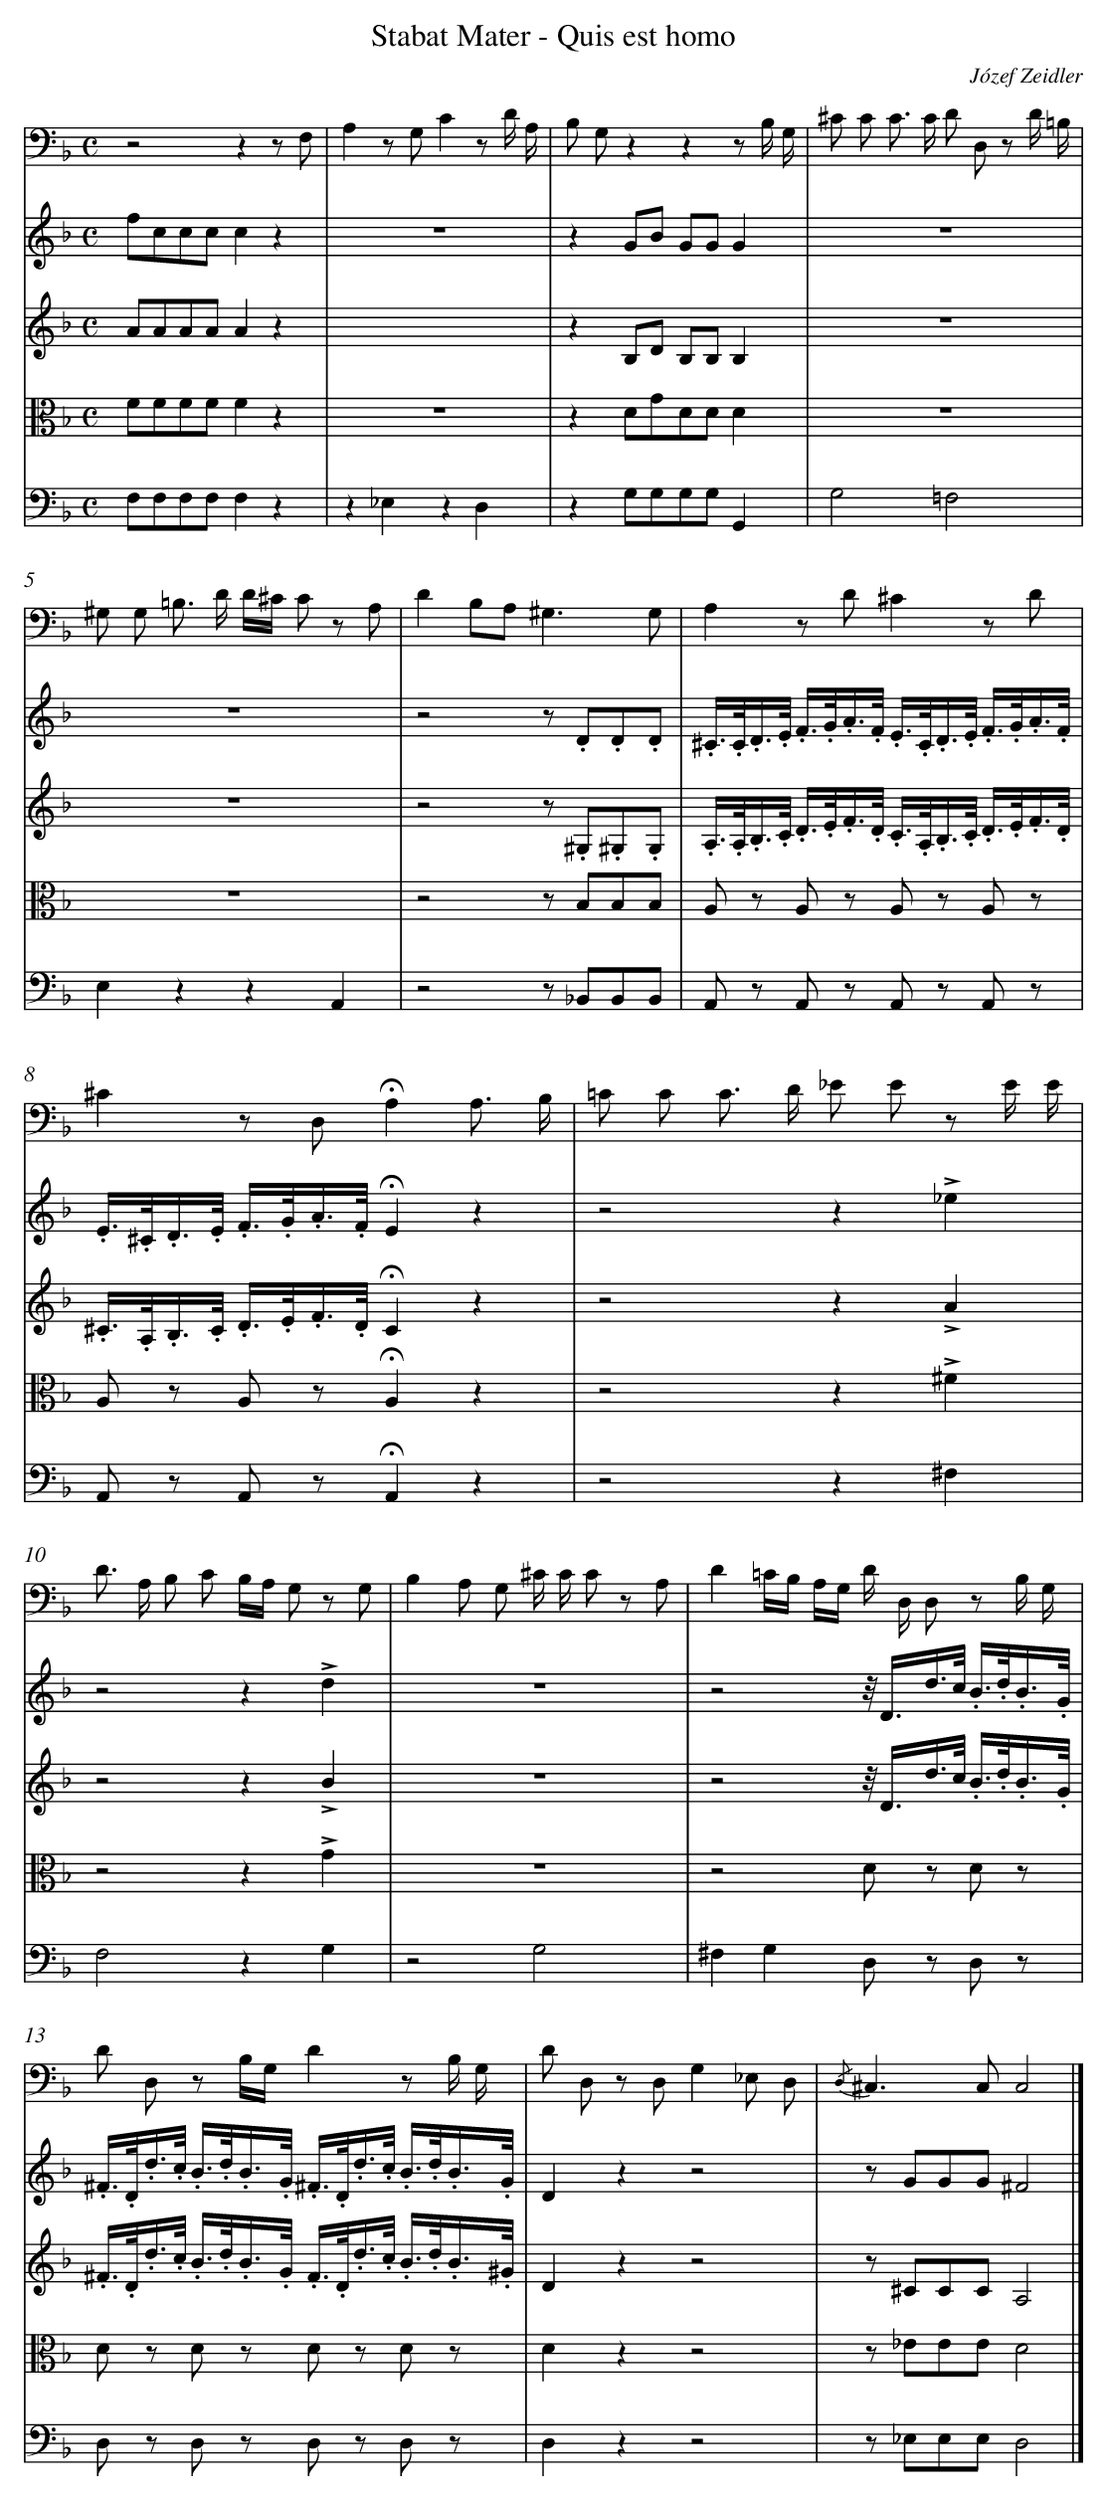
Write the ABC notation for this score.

X:1
T: Stabat Mater - Quis est homo
C: Józef Zeidler
L: 1/8
M: C
V: 1 clef=treble
V: 2 clef=treble
V: 3 clef=treble
V: 4 clef=treble
V: 5
V: 6 clef=alto
V: 7 clef=tenor
V: 8 clef=bass
V: 9 clef=treble
V: 10 clef=treble
V: 11 clef=alto
V: 12 clef=bass
K: F
[V:1] x8 |
[V:2] x8 |
[V:3] x8 |
[V:4] x8 |
[V:5] x8 |
[V:6] x8 |
[V:7] x8 |
[V:8] z4z2z F, |
[V:9] fcccc2z2 |
[V:10] AAAAA2z2 |
[V:11] FFFFF2z2 |
[V:12] F,F,F,F,F,2z2 |
[V:1] x8 |
[V:2] x8 |
[V:3] x8 |
[V:4] x8 |
[V:5] x8 |
[V:6] x8 |
[V:7] x8 |
[V:8] A,2z G,C2z D/ A,/ |
[V:9] z8 |
[V:10] x8 |
[V:11] z8 |
[V:12] z2_E,2z2D,2 |
[V:1] x8 |
[V:2] x8 |
[V:3] x8 |
[V:4] x8 |
[V:5] x8 |
[V:6] x8 |
[V:7] x8 |
[V:8] B, G,z2z2z B,/ G,/ |
[V:9] z2GB GGG2 |
[V:10] z2B,D B,B,B,2 |
[V:11] z2DGDDD2 |
[V:12] z2G,G,G,G,G,,2 |
[V:1] x8 |
[V:2] x8 |
[V:3] x8 |
[V:4] x8 |
[V:5] x8 |
[V:6] x8 |
[V:7] x8 |
[V:8] ^C C C> C D D, z D/ =B,/ |
[V:9] z8 |
[V:10] z8 |
[V:11] z8 |
[V:12] G,4=F,4 |
[V:1] x8 |
[V:2] x8 |
[V:3] x8 |
[V:4] x8 |
[V:5] x8 |
[V:6] x8 |
[V:7] x8 |
[V:8] ^G, G, =B,> D D/^C/ C z A, |
[V:9] z8 |
[V:10] z8 |
[V:11] z8 |
[V:12] E,2z2z2A,,2 |
[V:1] x8 |
[V:2] x8 |
[V:3] x8 |
[V:4] x8 |
[V:5] x8 |
[V:6] x8 |
[V:7] x8 |
[V:8] D2B,A,2<^G,2G, |
[V:9] z4z .D.D.D |
[V:10] z4z .^G,.^G,.G, |
[V:11] z4z B,B,B, |
[V:12] z4z _B,,B,,B,, |
[V:1] x8 |
[V:2] x8 |
[V:3] x8 |
[V:4] x8 |
[V:5] x8 |
[V:6] x8 |
[V:7] x8 |
[V:8] A,2z D^C2z D |
[V:9] .^C/>.C/.D/>.E/ .F/>.G/.A/>.F/ .E/>.C/.D/>.E/ .F/>.G/.A3//.F// |
[V:10] .A,/>.A,/.B,/>.C/ .D/>.E/.F/>.D/ .C/>.A,/.B,/>.C/ .D/>.E/.F3//.D// |
[V:11] A, z A, z A, z A, z |
[V:12] A,, z A,, z A,, z A,, z |
[V:1] x8 |
[V:2] x8 |
[V:3] x8 |
[V:4] x8 |
[V:5] x8 |
[V:6] x8 |
[V:7] x8 |
[V:8] ^C2z D,!fermata!A,2A,3/ B,/ |
[V:9] .E/>.^C/.D/>.E/ .F/>.G/.A/>.F/!fermata!E2z2 |
[V:10] .^C/>.A,/.B,/>.C/ .D/>.E/.F/>.D/!fermata!C2z2 |
[V:11] A, z A, z!fermata!A,2z2 |
[V:12] A,, z A,, z!fermata!A,,2z2 |
[V:1] x8 |
[V:2] x8 |
[V:3] x8 |
[V:4] x8 |
[V:5] x8 |
[V:6] x8 |
[V:7] x8 |
[V:8] =C C C> D _E E z E/ E/ |
[V:9] z4z2!accent!_e2 |
[V:10] z4z2!accent!A2 |
[V:11] z4z2!accent!^F2 |
[V:12] z4z2^F,2 |
[V:1] x8 |
[V:2] x8 |
[V:3] x8 |
[V:4] x8 |
[V:5] x8 |
[V:6] x8 |
[V:7] x8 |
[V:8] D> A, B, C B,/A,/ G, z G, |
[V:9] z4z2!accent!d2 |
[V:10] z4z2!accent!B2 |
[V:11] z4z2!accent!G2 |
[V:12] F,4z2G,2 |
[V:1] x8 |
[V:2] x8 |
[V:3] x8 |
[V:4] x8 |
[V:5] x8 |
[V:6] x8 |
[V:7] x8 |
[V:8] B,2A, G, ^C/ C/ C z A, |
[V:9] z8 |
[V:10] z8 |
[V:11] z8 |
[V:12] z4G,4 |
[V:1] x8 |
[V:2] x8 |
[V:3] x8 |
[V:4] x8 |
[V:5] x8 |
[V:6] x8 |
[V:7] x8 |
[V:8] D2=C/B,/ A,/G,/ D/ D,/ D, z B,/ G,/ |
[V:9] z4z/< D/d/>c/ .B/>.d/.B3//.G// |
[V:10] z4z/< D/d/>c/ .B/>.d/.B3//.G// |
[V:11] z4D z D z |
[V:12] ^F,2G,2D, z D, z |
[V:1] x8 |
[V:2] x8 |
[V:3] x8 |
[V:4] x8 |
[V:5] x8 |
[V:6] x8 |
[V:7] x8 |
[V:8] D D, z B,/G,/D2z B,/ G,/ |
[V:9] .^F/>.D/.d/>.c/ .B/>.d/.B/>.G/ .^F/>.D/.d/>.c/ .B/>.d/.B3//.G// |
[V:10] .^F/>.D/.d/>.c/ .B/>.d/.B/>.G/ .F/>.D/.d/>.c/ .B/>.d/.B3//.^G// |
[V:11] D z D z D z D z |
[V:12] D, z D, z D, z D, z |
[V:1] x8 |
[V:2] x8 |
[V:3] x8 |
[V:4] x8 |
[V:5] x8 |
[V:6] x8 |
[V:7] x8 |
[V:8] D D, z D,G,2_E, D, |
[V:9] D2z2z4 |
[V:10] D2z2z4 |
[V:11] D2z2z4 |
[V:12] D,2z2z4 |
[V:1] x8 |]
[V:2] x8 |]
[V:3] x8 |]
[V:4] x8 |]
[V:5] x8 |]
[V:6] x8 |]
[V:7] x8 |]
[V:8] {/D,}^C,2>C,2C,4 |]
[V:9] z GGG^F4 |]
[V:10] z ^CCCA,4 |]
[V:11] z _EEED4 |]
[V:12] z _E,E,E,D,4 |]
